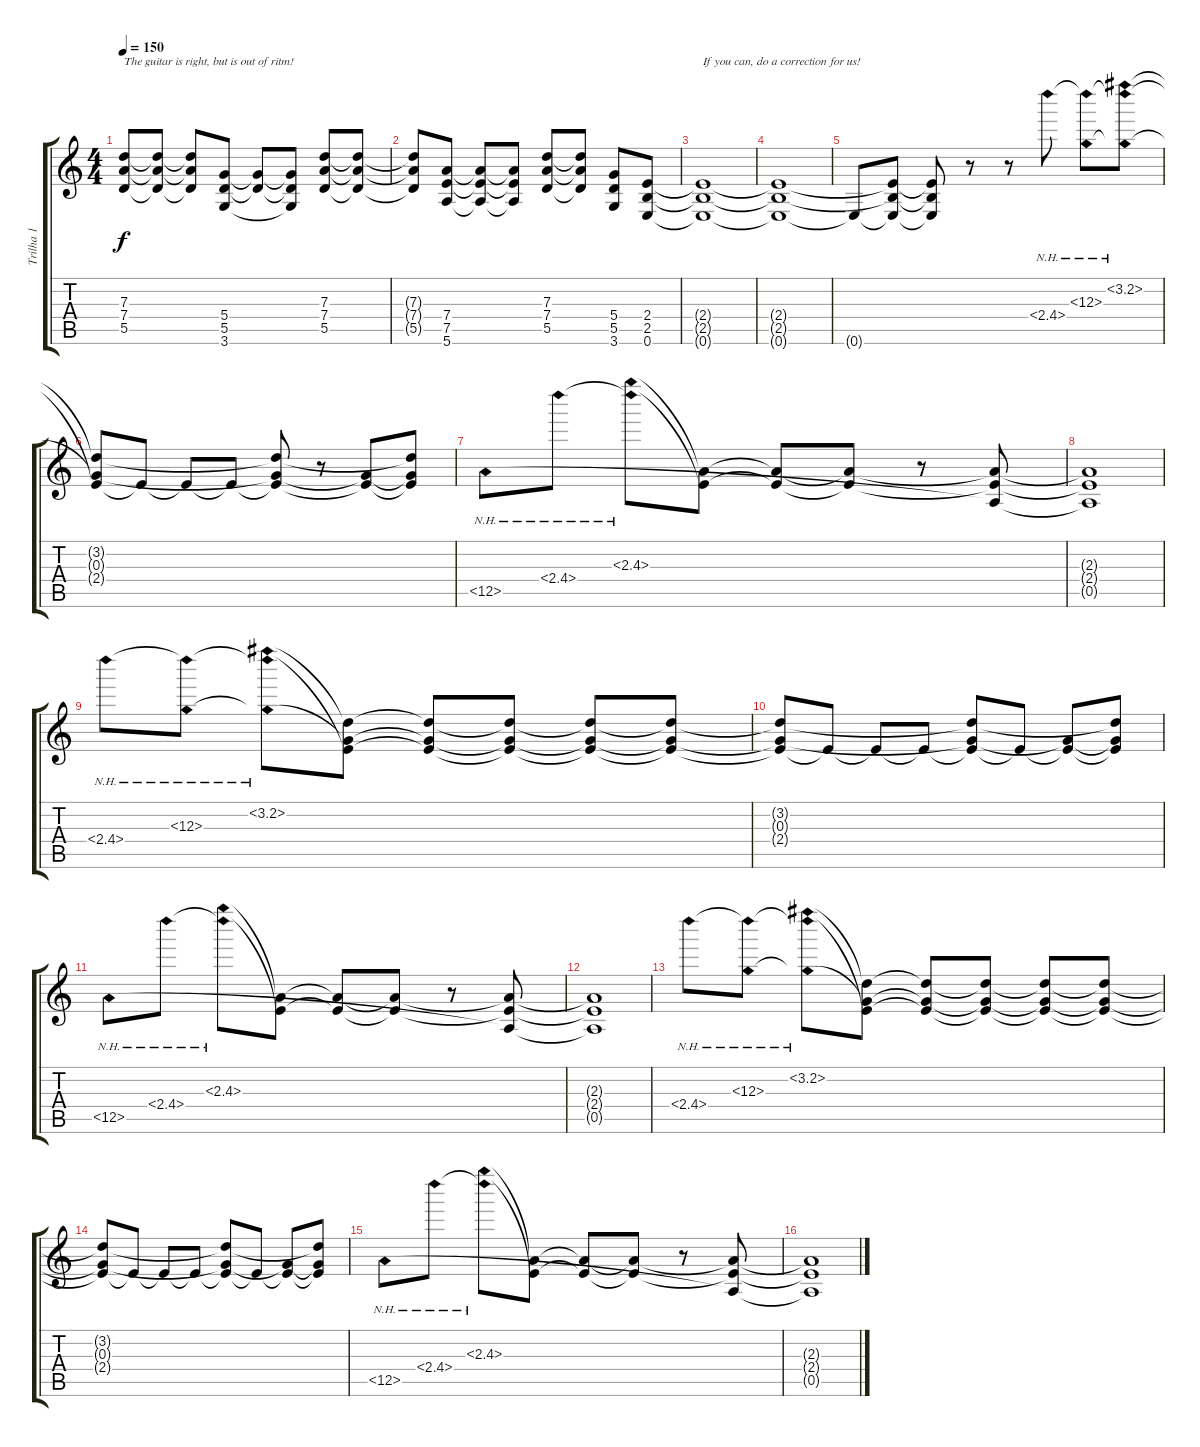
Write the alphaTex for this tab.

\track ("Trilha 1" "Trilha 1") {instrument distortionguitar}
\staff {score tabs}
\tuning (E4 B3 G3 D3 A2 E2) {hide}
\ts (4 4)
\tempo 150
\clef g2
\ks c
(7.3 7.4 5.5).8{txt "The guitar is right, but is out of ritm!" dy f instrument distortionguitar} (7.3{t} 7.4{t} 5.5{t}).8 (7.3{t} 7.4{t} 5.5{t}).8 (5.4 5.5 3.6).8 (5.4{t} 5.5{t}).8 (5.4{t} 5.5{t} 3.6{t}).8 (7.3 7.4 5.5).8 (7.3{t} 7.4{t} 5.5{t}).8 |
(7.3{t} 7.4{t} 5.5{t}).8 (7.4 7.5 5.6).8 (7.4{t} 7.5{t} 5.6{t}).8 (7.4{t} 7.5{t} 5.6{t}).8 (7.3 7.4 5.5).8 (7.3{t} 7.4{t} 5.5{t}).8 (5.4 5.5 3.6).8 (2.4 2.5 0.6).8 |
(2.4{t} 2.5{t} 0.6{t}).1{txt "If you can, do a correction for us!"} |
(2.4{t} 2.5{t} 0.6{t}).1 |
0.6{t}.8 (2.4{t} 2.5{t} 0.6{t}).8 (2.4{t} 2.5{t} 0.6{t}).8 r.8 r.8 2.4{nh}.8 (0.3{nh} 2.4{nh t}).8 (3.2{nh} 0.3{nh t} 2.4{nh t}).8 |
(3.2{t} 0.3{t} 2.4{t}).8 2.4{t}.8 2.4{t}.8 2.4{t}.8 (3.2{t} 0.3{t} 2.4{t}).8 r.8 (0.3{t} 2.4{t}).8 (3.2{t} 0.3{t} 2.4{t}).8 |
0.5{nh}.8 2.4{nh}.8 (2.3{nh} 2.4{nh t}).8 (2.3{t} 2.4{t}).8 (2.3{t} 2.4{t}).8 (2.3{t} 2.4{t}).8 r.8 (2.3{t} 2.4{t} 0.5{t}).8 |
(2.3{t} 2.4{t} 0.5{t}).1 |
2.4{nh}.8 (0.3{nh} 2.4{nh t}).8 (3.2{nh} 0.3{nh t} 2.4{nh t}).8 (3.2{t} 0.3{t} 2.4{t}).8 (3.2{t} 0.3{t} 2.4{t}).8 (3.2{t} 0.3{t} 2.4{t}).8 (3.2{t} 0.3{t} 2.4{t}).8 (3.2{t} 0.3{t} 2.4{t}).8 |
(3.2{t} 0.3{t} 2.4{t}).8 2.4{t}.8 2.4{t}.8 2.4{t}.8 (3.2{t} 0.3{t} 2.4{t}).8 2.4{t}.8 (0.3{t} 2.4{t}).8 (3.2{t} 0.3{t} 2.4{t}).8 |
0.5{nh}.8 2.4{nh}.8 (2.3{nh} 2.4{nh t}).8 (2.3{t} 2.4{t}).8 (2.3{t} 2.4{t}).8 (2.3{t} 2.4{t}).8 r.8 (2.3{t} 2.4{t} 0.5{t}).8 |
(2.3{t} 2.4{t} 0.5{t}).1 |
2.4{nh}.8 (0.3{nh} 2.4{nh t}).8 (3.2{nh} 0.3{nh t} 2.4{nh t}).8 (3.2{t} 0.3{t} 2.4{t}).8 (3.2{t} 0.3{t} 2.4{t}).8 (3.2{t} 0.3{t} 2.4{t}).8 (3.2{t} 0.3{t} 2.4{t}).8 (3.2{t} 0.3{t} 2.4{t}).8 |
(3.2{t} 0.3{t} 2.4{t}).8 2.4{t}.8 2.4{t}.8 2.4{t}.8 (3.2{t} 0.3{t} 2.4{t}).8 2.4{t}.8 (0.3{t} 2.4{t}).8 (3.2{t} 0.3{t} 2.4{t}).8 |
0.5{nh}.8 2.4{nh}.8 (2.3{nh} 2.4{nh t}).8 (2.3{t} 2.4{t}).8 (2.3{t} 2.4{t}).8 (2.3{t} 2.4{t}).8 r.8 (2.3{t} 2.4{t} 0.5{t}).8 |
(2.3{t} 2.4{t} 0.5{t}).1
